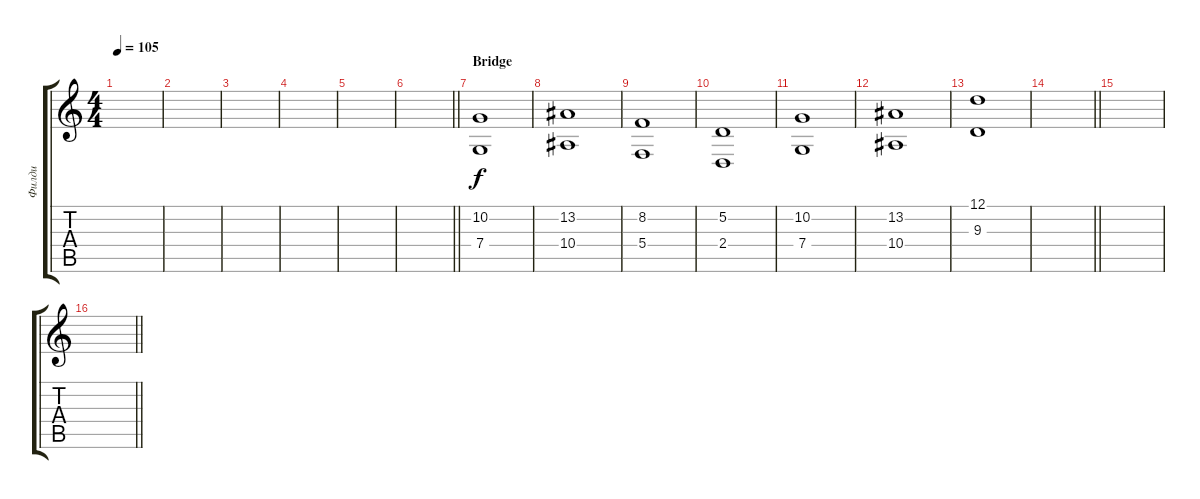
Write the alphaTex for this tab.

\track ("Филди" "Филди") {instrument synthstrings2}
\staff {score tabs}
\tuning (D4 A3 F3 C3 G2 C2) {hide}
\ts (4 4)
\tempo 105
\clef g2
\ks c
|
|
|
|
|
\barLineRight lightlight
|
\section ("" "Bridge")
(10.2 7.4).1{dy f volume 10 instrument synthstrings2} |
(13.2 10.4).1 |
(8.2 5.4).1 |
(5.2 2.4).1 |
(10.2 7.4).1 |
(13.2 10.4).1 |
(12.1 9.3).1 |
\barLineRight lightlight
|
\section ("" "")
|
\barLineRight lightlight
